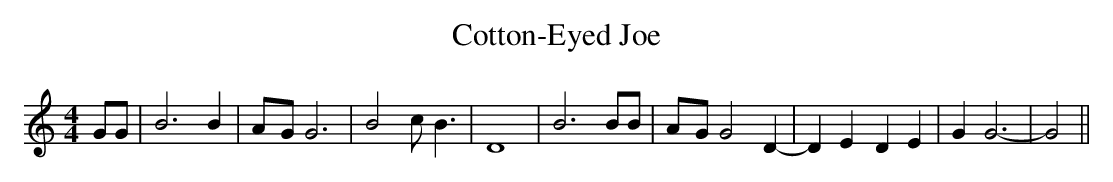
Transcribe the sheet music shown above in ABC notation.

X:1
T:Cotton-Eyed Joe
M:4/4
L:1/8
K:C
 GG| B6 B2|A-G G6| B4 c B3| D8| B6 BB|A-G G4 D2-| D2 E2- D2 E2| G2 G6-|\
 G4||
